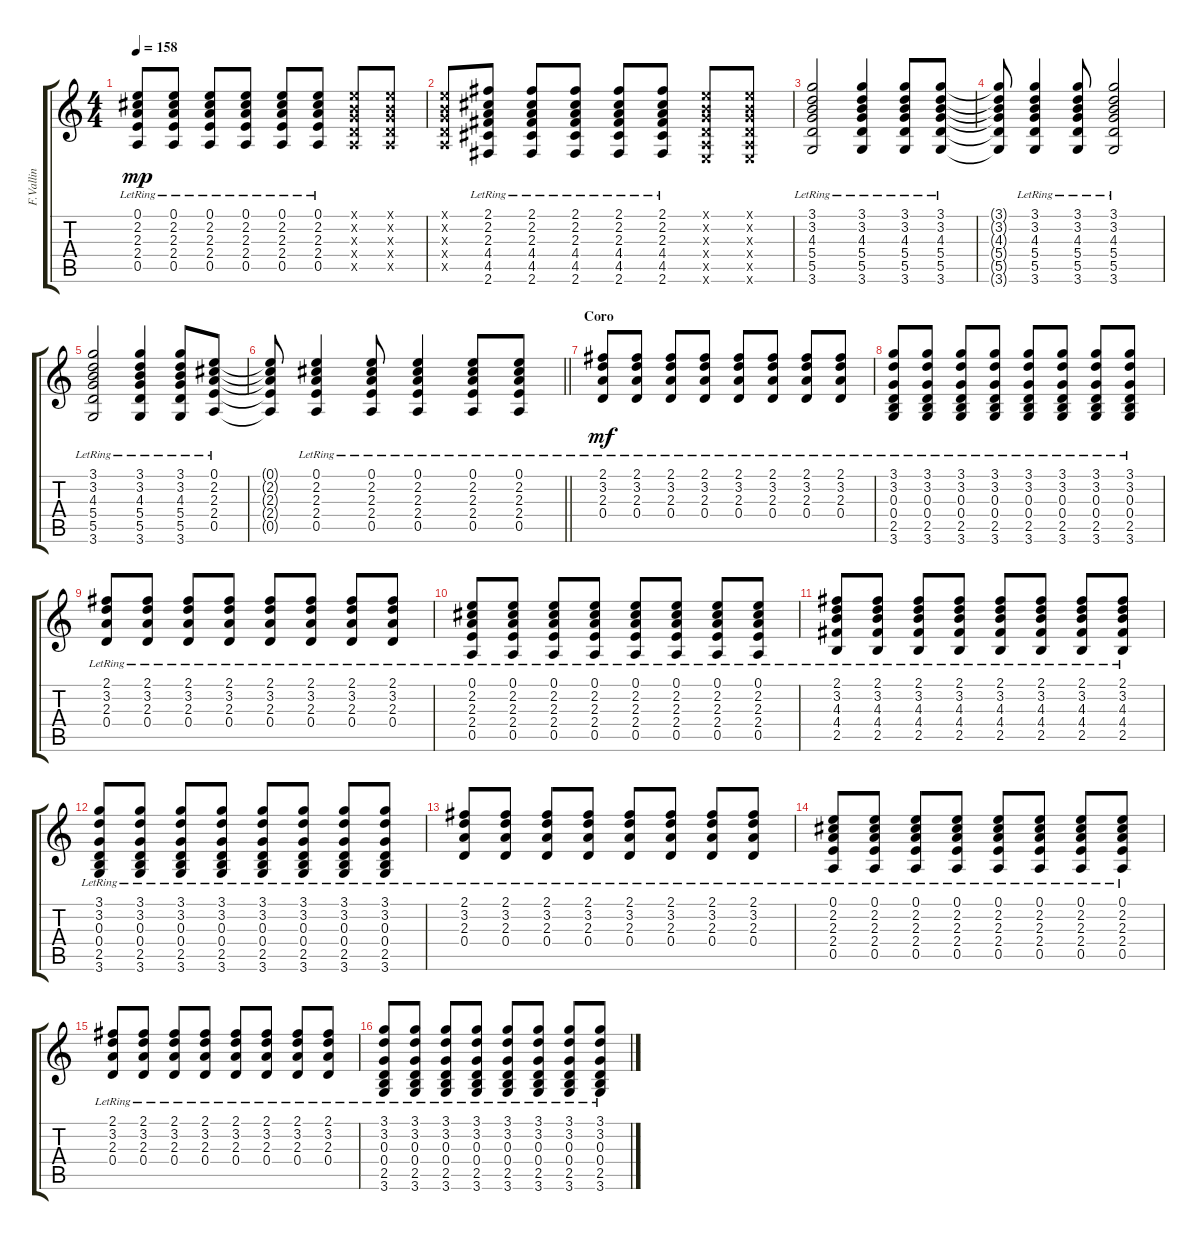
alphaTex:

\track ("F.Vallin" "F.Vallin") {instrument acousticguitarsteel}
\staff {score tabs}
\tuning (E4 B3 G3 D3 A2 E2) {hide}
\ts (4 4)
\tempo 158
\clef g2
\ks c
(0.1{lr} 2.2{lr} 2.3{lr} 2.4{lr} 0.5{lr}).8{dy mp} (0.1{lr} 2.2{lr} 2.3{lr} 2.4{lr} 0.5{lr}).8 (0.1{lr} 2.2{lr} 2.3{lr} 2.4{lr} 0.5{lr}).8 (0.1{lr} 2.2{lr} 2.3{lr} 2.4{lr} 0.5{lr}).8 (0.1{lr} 2.2{lr} 2.3{lr} 2.4{lr} 0.5{lr}).8 (0.1{lr} 2.2{lr} 2.3{lr} 2.4{lr} 0.5{lr}).8 (0.1{x} 0.2{x} 0.3{x} 0.4{x} 0.5{x}).8 (0.1{x} 0.2{x} 0.3{x} 0.4{x} 0.5{x}).8 |
(0.1{x} 0.2{x} 0.3{x} 0.4{x} 0.5{x}).8 (2.1{lr} 2.2{lr} 2.3{lr} 4.4{lr} 4.5{lr} 2.6{lr}).8 (2.1{lr} 2.2{lr} 2.3{lr} 4.4{lr} 4.5{lr} 2.6{lr}).8 (2.1{lr} 2.2{lr} 2.3{lr} 4.4{lr} 4.5{lr} 2.6{lr}).8 (2.1{lr} 2.2{lr} 2.3{lr} 4.4{lr} 4.5{lr} 2.6{lr}).8 (2.1{lr} 2.2{lr} 2.3{lr} 4.4{lr} 4.5{lr} 2.6{lr}).8 (0.1{x} 0.2{x} 0.3{x} 0.4{x} 0.5{x} 0.6{x}).8 (0.1{x} 0.2{x} 0.3{x} 0.4{x} 0.5{x} 0.6{x}).8 |
(3.1{lr} 3.2{lr} 4.3{lr} 5.4{lr} 5.5{lr} 3.6{lr}).2 (3.1{lr} 3.2{lr} 4.3{lr} 5.4{lr} 5.5{lr} 3.6{lr}).4 (3.1{lr} 3.2{lr} 4.3{lr} 5.4{lr} 5.5{lr} 3.6{lr}).8 (3.1{lr} 3.2{lr} 4.3{lr} 5.4{lr} 5.5{lr} 3.6{lr}).8 |
(3.1{t} 3.2{t} 4.3{t} 5.4{t} 5.5{t} 3.6{t}).8 (3.1{lr} 3.2{lr} 4.3{lr} 5.4{lr} 5.5{lr} 3.6{lr}).4 (3.1{lr} 3.2{lr} 4.3{lr} 5.4{lr} 5.5{lr} 3.6{lr}).8 (3.1{lr} 3.2{lr} 4.3{lr} 5.4{lr} 5.5{lr} 3.6{lr}).2 |
(3.1{lr} 3.2{lr} 4.3{lr} 5.4{lr} 5.5{lr} 3.6{lr}).2 (3.1{lr} 3.2{lr} 4.3{lr} 5.4{lr} 5.5{lr} 3.6{lr}).4 (3.1{lr} 3.2{lr} 4.3{lr} 5.4{lr} 5.5{lr} 3.6{lr}).8 (0.1{lr} 2.2{lr} 2.3{lr} 2.4{lr} 0.5{lr}).8 |
\barLineRight lightlight
(0.1{t} 2.2{t} 2.3{t} 2.4{t} 0.5{t}).8 (0.1{lr} 2.2{lr} 2.3{lr} 2.4{lr} 0.5{lr}).4 (0.1{lr} 2.2{lr} 2.3{lr} 2.4{lr} 0.5{lr}).8 (0.1{lr} 2.2{lr} 2.3{lr} 2.4{lr} 0.5{lr}).4 (0.1{lr} 2.2{lr} 2.3{lr} 2.4{lr} 0.5{lr}).8 (0.1{lr} 2.2{lr} 2.3{lr} 2.4{lr} 0.5{lr}).8 |
\section ("" "Coro")
(2.1{lr} 3.2{lr} 2.3{lr} 0.4{lr}).8{dy mf} (2.1{lr} 3.2{lr} 2.3{lr} 0.4{lr}).8 (2.1{lr} 3.2{lr} 2.3{lr} 0.4{lr}).8 (2.1{lr} 3.2{lr} 2.3{lr} 0.4{lr}).8 (2.1{lr} 3.2{lr} 2.3{lr} 0.4{lr}).8 (2.1{lr} 3.2{lr} 2.3{lr} 0.4{lr}).8 (2.1{lr} 3.2{lr} 2.3{lr} 0.4{lr}).8 (2.1{lr} 3.2{lr} 2.3{lr} 0.4{lr}).8 |
(3.1{lr} 3.2{lr} 0.3{lr} 0.4{lr} 2.5{lr} 3.6{lr}).8 (3.1{lr} 3.2{lr} 0.3{lr} 0.4{lr} 2.5{lr} 3.6{lr}).8 (3.1{lr} 3.2{lr} 0.3{lr} 0.4{lr} 2.5{lr} 3.6{lr}).8 (3.1{lr} 3.2{lr} 0.3{lr} 0.4{lr} 2.5{lr} 3.6{lr}).8 (3.1{lr} 3.2{lr} 0.3{lr} 0.4{lr} 2.5{lr} 3.6{lr}).8 (3.1{lr} 3.2{lr} 0.3{lr} 0.4{lr} 2.5{lr} 3.6{lr}).8 (3.1{lr} 3.2{lr} 0.3{lr} 0.4{lr} 2.5{lr} 3.6{lr}).8 (3.1{lr} 3.2{lr} 0.3{lr} 0.4{lr} 2.5{lr} 3.6{lr}).8 |
(2.1{lr} 3.2{lr} 2.3{lr} 0.4{lr}).8 (2.1{lr} 3.2{lr} 2.3{lr} 0.4{lr}).8 (2.1{lr} 3.2{lr} 2.3{lr} 0.4{lr}).8 (2.1{lr} 3.2{lr} 2.3{lr} 0.4{lr}).8 (2.1{lr} 3.2{lr} 2.3{lr} 0.4{lr}).8 (2.1{lr} 3.2{lr} 2.3{lr} 0.4{lr}).8 (2.1{lr} 3.2{lr} 2.3{lr} 0.4{lr}).8 (2.1{lr} 3.2{lr} 2.3{lr} 0.4{lr}).8 |
(0.1{lr} 2.2{lr} 2.3{lr} 2.4{lr} 0.5{lr}).8 (0.1{lr} 2.2{lr} 2.3{lr} 2.4{lr} 0.5{lr}).8 (0.1{lr} 2.2{lr} 2.3{lr} 2.4{lr} 0.5{lr}).8 (0.1{lr} 2.2{lr} 2.3{lr} 2.4{lr} 0.5{lr}).8 (0.1{lr} 2.2{lr} 2.3{lr} 2.4{lr} 0.5{lr}).8 (0.1{lr} 2.2{lr} 2.3{lr} 2.4{lr} 0.5{lr}).8 (0.1{lr} 2.2{lr} 2.3{lr} 2.4{lr} 0.5{lr}).8 (0.1{lr} 2.2{lr} 2.3{lr} 2.4{lr} 0.5{lr}).8 |
(2.1{lr} 3.2{lr} 4.3{lr} 4.4{lr} 2.5{lr}).8 (2.1{lr} 3.2{lr} 4.3{lr} 4.4{lr} 2.5{lr}).8 (2.1{lr} 3.2{lr} 4.3{lr} 4.4{lr} 2.5{lr}).8 (2.1{lr} 3.2{lr} 4.3{lr} 4.4{lr} 2.5{lr}).8 (2.1{lr} 3.2{lr} 4.3{lr} 4.4{lr} 2.5{lr}).8 (2.1{lr} 3.2{lr} 4.3{lr} 4.4{lr} 2.5{lr}).8 (2.1{lr} 3.2{lr} 4.3{lr} 4.4{lr} 2.5{lr}).8 (2.1{lr} 3.2{lr} 4.3{lr} 4.4{lr} 2.5{lr}).8 |
(3.1{lr} 3.2{lr} 0.3{lr} 0.4{lr} 2.5{lr} 3.6{lr}).8 (3.1{lr} 3.2{lr} 0.3{lr} 0.4{lr} 2.5{lr} 3.6{lr}).8 (3.1{lr} 3.2{lr} 0.3{lr} 0.4{lr} 2.5{lr} 3.6{lr}).8 (3.1{lr} 3.2{lr} 0.3{lr} 0.4{lr} 2.5{lr} 3.6{lr}).8 (3.1{lr} 3.2{lr} 0.3{lr} 0.4{lr} 2.5{lr} 3.6{lr}).8 (3.1{lr} 3.2{lr} 0.3{lr} 0.4{lr} 2.5{lr} 3.6{lr}).8 (3.1{lr} 3.2{lr} 0.3{lr} 0.4{lr} 2.5{lr} 3.6{lr}).8 (3.1{lr} 3.2{lr} 0.3{lr} 0.4{lr} 2.5{lr} 3.6{lr}).8 |
(2.1{lr} 3.2{lr} 2.3{lr} 0.4{lr}).8 (2.1{lr} 3.2{lr} 2.3{lr} 0.4{lr}).8 (2.1{lr} 3.2{lr} 2.3{lr} 0.4{lr}).8 (2.1{lr} 3.2{lr} 2.3{lr} 0.4{lr}).8 (2.1{lr} 3.2{lr} 2.3{lr} 0.4{lr}).8 (2.1{lr} 3.2{lr} 2.3{lr} 0.4{lr}).8 (2.1{lr} 3.2{lr} 2.3{lr} 0.4{lr}).8 (2.1{lr} 3.2{lr} 2.3{lr} 0.4{lr}).8 |
(0.1{lr} 2.2{lr} 2.3{lr} 2.4{lr} 0.5{lr}).8 (0.1{lr} 2.2{lr} 2.3{lr} 2.4{lr} 0.5{lr}).8 (0.1{lr} 2.2{lr} 2.3{lr} 2.4{lr} 0.5{lr}).8 (0.1{lr} 2.2{lr} 2.3{lr} 2.4{lr} 0.5{lr}).8 (0.1{lr} 2.2{lr} 2.3{lr} 2.4{lr} 0.5{lr}).8 (0.1{lr} 2.2{lr} 2.3{lr} 2.4{lr} 0.5{lr}).8 (0.1{lr} 2.2{lr} 2.3{lr} 2.4{lr} 0.5{lr}).8 (0.1{lr} 2.2{lr} 2.3{lr} 2.4{lr} 0.5{lr}).8 |
(2.1{lr} 3.2{lr} 2.3{lr} 0.4{lr}).8 (2.1{lr} 3.2{lr} 2.3{lr} 0.4{lr}).8 (2.1{lr} 3.2{lr} 2.3{lr} 0.4{lr}).8 (2.1{lr} 3.2{lr} 2.3{lr} 0.4{lr}).8 (2.1{lr} 3.2{lr} 2.3{lr} 0.4{lr}).8 (2.1{lr} 3.2{lr} 2.3{lr} 0.4{lr}).8 (2.1{lr} 3.2{lr} 2.3{lr} 0.4{lr}).8 (2.1{lr} 3.2{lr} 2.3{lr} 0.4{lr}).8 |
(3.1{lr} 3.2{lr} 0.3{lr} 0.4{lr} 2.5{lr} 3.6{lr}).8 (3.1{lr} 3.2{lr} 0.3{lr} 0.4{lr} 2.5{lr} 3.6{lr}).8 (3.1{lr} 3.2{lr} 0.3{lr} 0.4{lr} 2.5{lr} 3.6{lr}).8 (3.1{lr} 3.2{lr} 0.3{lr} 0.4{lr} 2.5{lr} 3.6{lr}).8 (3.1{lr} 3.2{lr} 0.3{lr} 0.4{lr} 2.5{lr} 3.6{lr}).8 (3.1{lr} 3.2{lr} 0.3{lr} 0.4{lr} 2.5{lr} 3.6{lr}).8 (3.1{lr} 3.2{lr} 0.3{lr} 0.4{lr} 2.5{lr} 3.6{lr}).8 (3.1{lr} 3.2{lr} 0.3{lr} 0.4{lr} 2.5{lr} 3.6{lr}).8
